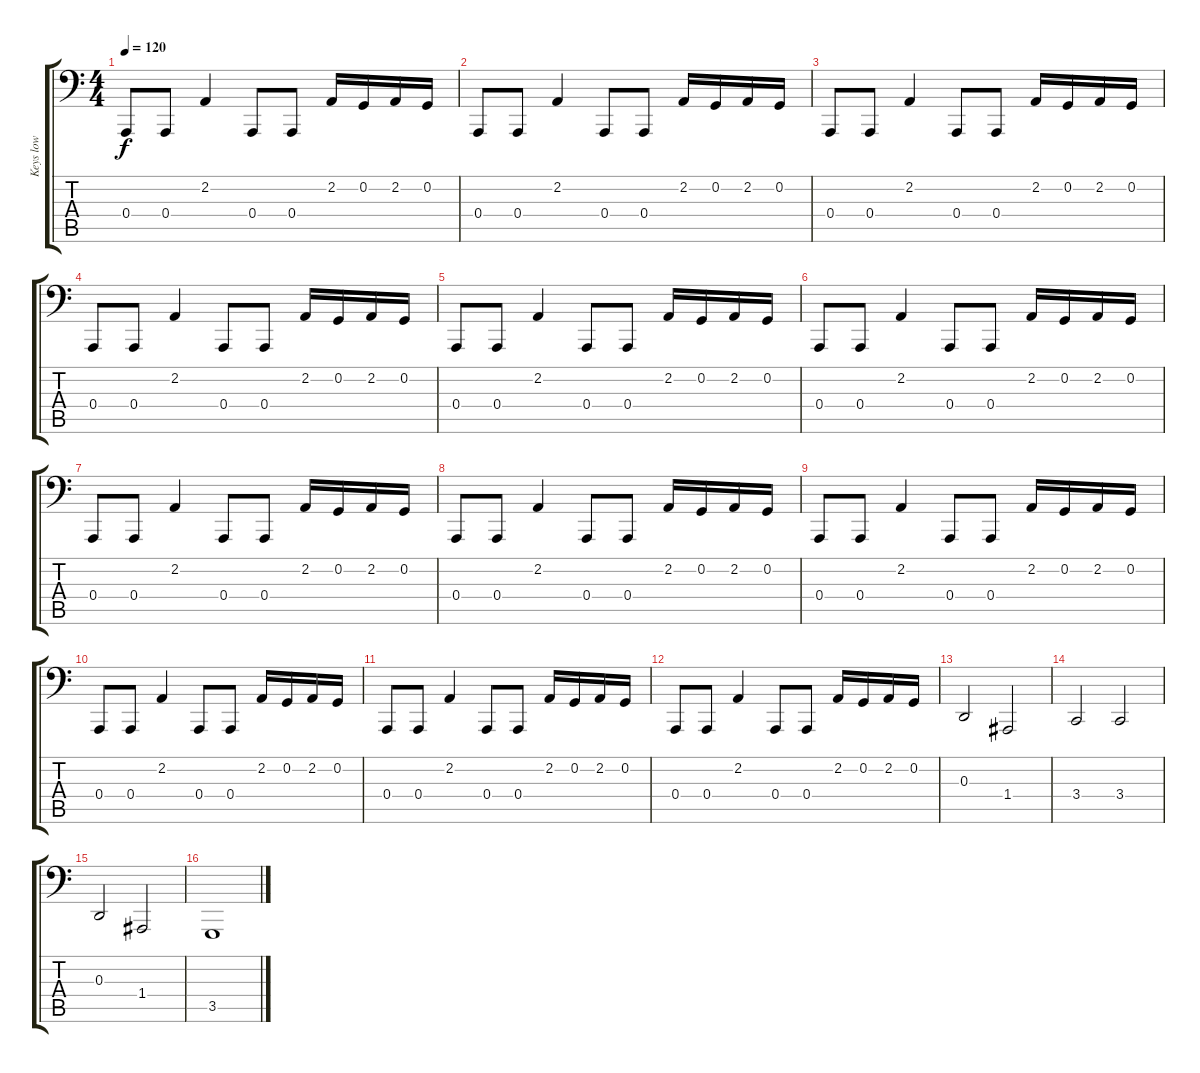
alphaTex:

\track ("Keys low" "Keys low") {instrument churchorgan}
\staff {score tabs}
\tuning (C3 G2 D2 A1 E1 B0) {hide}
\ts (4 4)
\tempo 120
\clef f4
\ks c
0.4.8{dy f} 0.4.8 2.2.4 0.4.8 0.4.8 2.2.16 0.2.16 2.2.16 0.2.16 |
0.4.8 0.4.8 2.2.4 0.4.8 0.4.8 2.2.16 0.2.16 2.2.16 0.2.16 |
0.4.8 0.4.8 2.2.4 0.4.8 0.4.8 2.2.16 0.2.16 2.2.16 0.2.16 |
0.4.8 0.4.8 2.2.4 0.4.8 0.4.8 2.2.16 0.2.16 2.2.16 0.2.16 |
0.4.8 0.4.8 2.2.4 0.4.8 0.4.8 2.2.16 0.2.16 2.2.16 0.2.16 |
0.4.8 0.4.8 2.2.4 0.4.8 0.4.8 2.2.16 0.2.16 2.2.16 0.2.16 |
0.4.8 0.4.8 2.2.4 0.4.8 0.4.8 2.2.16 0.2.16 2.2.16 0.2.16 |
0.4.8 0.4.8 2.2.4 0.4.8 0.4.8 2.2.16 0.2.16 2.2.16 0.2.16 |
0.4.8 0.4.8 2.2.4 0.4.8 0.4.8 2.2.16 0.2.16 2.2.16 0.2.16 |
0.4.8 0.4.8 2.2.4 0.4.8 0.4.8 2.2.16 0.2.16 2.2.16 0.2.16 |
0.4.8 0.4.8 2.2.4 0.4.8 0.4.8 2.2.16 0.2.16 2.2.16 0.2.16 |
0.4.8 0.4.8 2.2.4 0.4.8 0.4.8 2.2.16 0.2.16 2.2.16 0.2.16 |
0.3.2 1.4.2 |
3.4.2 3.4.2 |
0.3.2 1.4.2 |
3.5.1
